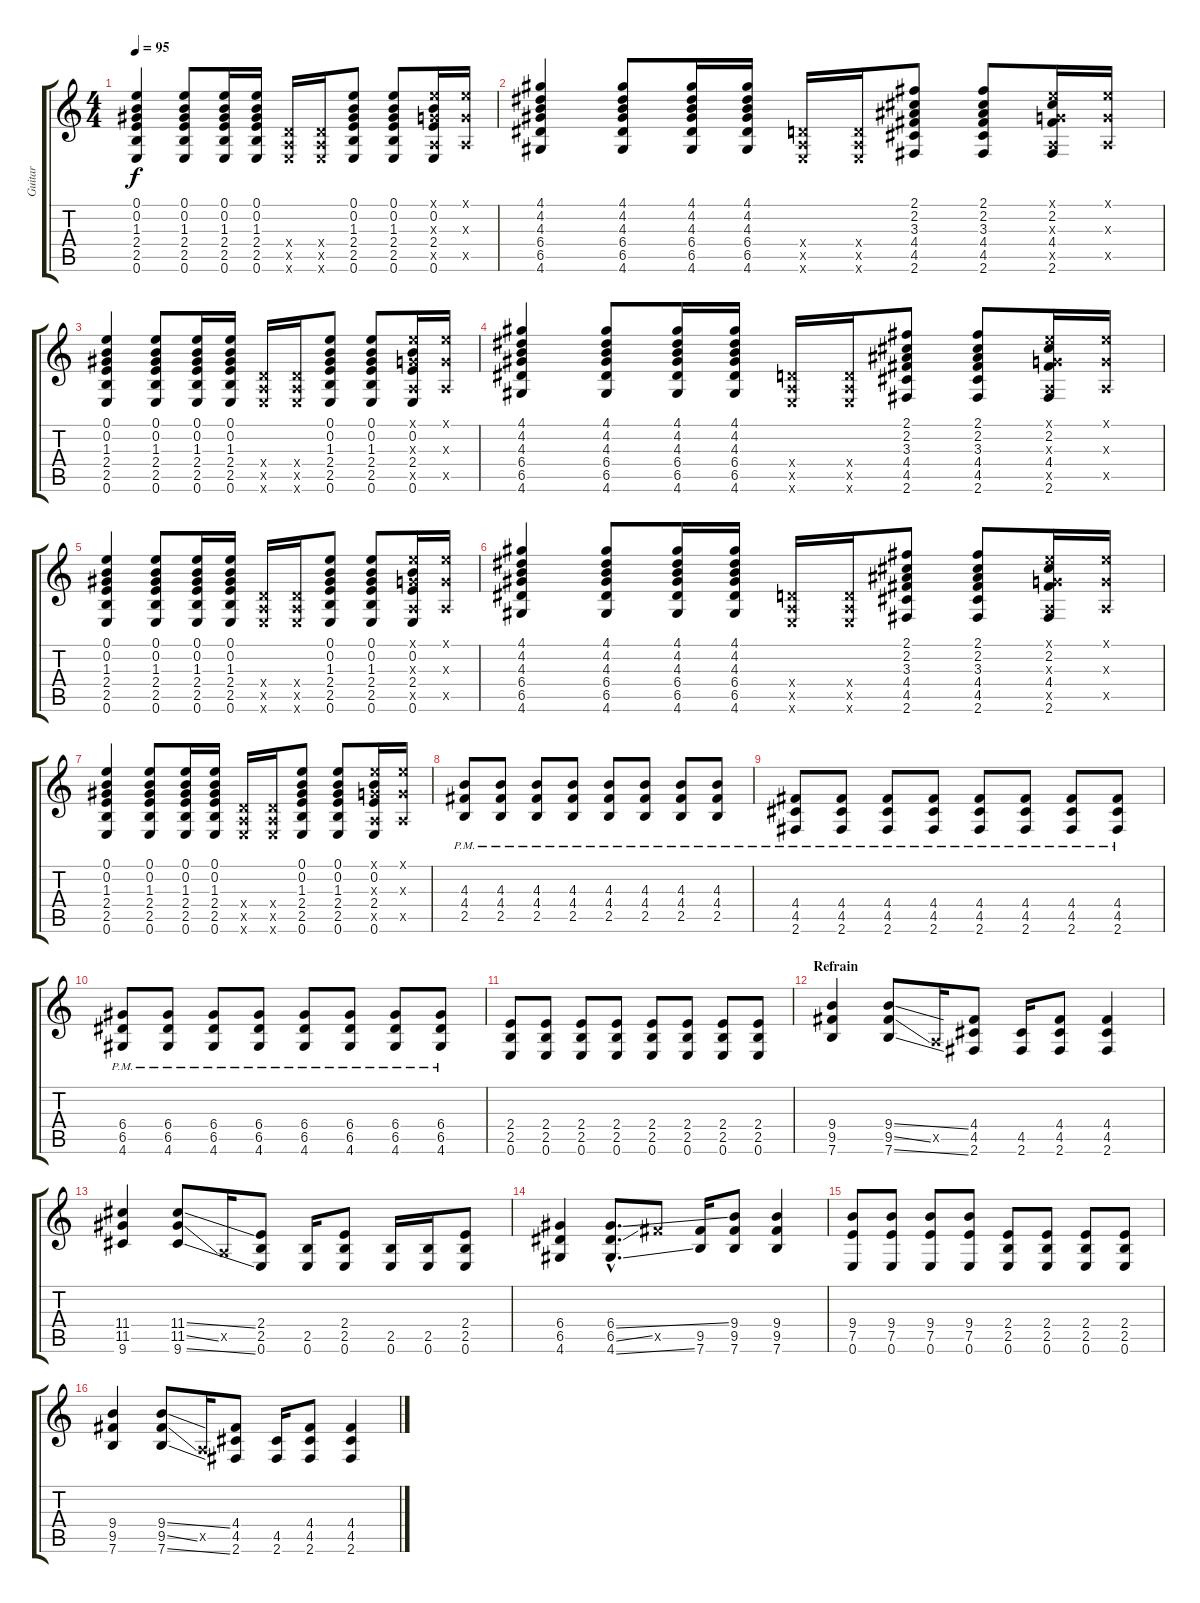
\track ("Guitar" "Guitar") {instrument acousticguitarsteel}
\staff {score tabs}
\tuning (E4 B3 G3 D3 A2 E2) {hide}
\ts (4 4)
\tempo 95
\clef g2
\ks c
(0.1 0.2 1.3 2.4 2.5 0.6).4{dy f} (0.1 0.2 1.3 2.4 2.5 0.6).8 (0.1 0.2 1.3 2.4 2.5 0.6).16 (0.1 0.2 1.3 2.4 2.5 0.6).16 (0.4{x} 0.5{x} 0.6{x}).16 (0.4{x} 0.5{x} 0.6{x}).16 (0.1 0.2 1.3 2.4 2.5 0.6).8 (0.1 0.2 1.3 2.4 2.5 0.6).8 (0.1{x} 0.2 0.3{x} 2.4 0.5{x} 0.6).16 (0.1{x} 0.3{x} 0.5{x}).16 |
(4.1 4.2 4.3 6.4 6.5 4.6).4 (4.1 4.2 4.3 6.4 6.5 4.6).8 (4.1 4.2 4.3 6.4 6.5 4.6).16 (4.1 4.2 4.3 6.4 6.5 4.6).16 (0.4{x} 0.5{x} 0.6{x}).16 (0.4{x} 0.5{x} 0.6{x}).16 (2.1 2.2 3.3 4.4 4.5 2.6).8 (2.1 2.2 3.3 4.4 4.5 2.6).8 (0.1{x} 2.2 0.3{x} 4.4 0.5{x} 2.6).16 (0.1{x} 0.3{x} 0.5{x}).16 |
(0.1 0.2 1.3 2.4 2.5 0.6).4 (0.1 0.2 1.3 2.4 2.5 0.6).8 (0.1 0.2 1.3 2.4 2.5 0.6).16 (0.1 0.2 1.3 2.4 2.5 0.6).16 (0.4{x} 0.5{x} 0.6{x}).16 (0.4{x} 0.5{x} 0.6{x}).16 (0.1 0.2 1.3 2.4 2.5 0.6).8 (0.1 0.2 1.3 2.4 2.5 0.6).8 (0.1{x} 0.2 0.3{x} 2.4 0.5{x} 0.6).16 (0.1{x} 0.3{x} 0.5{x}).16 |
(4.1 4.2 4.3 6.4 6.5 4.6).4 (4.1 4.2 4.3 6.4 6.5 4.6).8 (4.1 4.2 4.3 6.4 6.5 4.6).16 (4.1 4.2 4.3 6.4 6.5 4.6).16 (0.4{x} 0.5{x} 0.6{x}).16 (0.4{x} 0.5{x} 0.6{x}).16 (2.1 2.2 3.3 4.4 4.5 2.6).8 (2.1 2.2 3.3 4.4 4.5 2.6).8 (0.1{x} 2.2 0.3{x} 4.4 0.5{x} 2.6).16 (0.1{x} 0.3{x} 0.5{x}).16 |
(0.1 0.2 1.3 2.4 2.5 0.6).4 (0.1 0.2 1.3 2.4 2.5 0.6).8 (0.1 0.2 1.3 2.4 2.5 0.6).16 (0.1 0.2 1.3 2.4 2.5 0.6).16 (0.4{x} 0.5{x} 0.6{x}).16 (0.4{x} 0.5{x} 0.6{x}).16 (0.1 0.2 1.3 2.4 2.5 0.6).8 (0.1 0.2 1.3 2.4 2.5 0.6).8 (0.1{x} 0.2 0.3{x} 2.4 0.5{x} 0.6).16 (0.1{x} 0.3{x} 0.5{x}).16 |
(4.1 4.2 4.3 6.4 6.5 4.6).4 (4.1 4.2 4.3 6.4 6.5 4.6).8 (4.1 4.2 4.3 6.4 6.5 4.6).16 (4.1 4.2 4.3 6.4 6.5 4.6).16 (0.4{x} 0.5{x} 0.6{x}).16 (0.4{x} 0.5{x} 0.6{x}).16 (2.1 2.2 3.3 4.4 4.5 2.6).8 (2.1 2.2 3.3 4.4 4.5 2.6).8 (0.1{x} 2.2 0.3{x} 4.4 0.5{x} 2.6).16 (0.1{x} 0.3{x} 0.5{x}).16 |
(0.1 0.2 1.3 2.4 2.5 0.6).4 (0.1 0.2 1.3 2.4 2.5 0.6).8 (0.1 0.2 1.3 2.4 2.5 0.6).16 (0.1 0.2 1.3 2.4 2.5 0.6).16 (0.4{x} 0.5{x} 0.6{x}).16 (0.4{x} 0.5{x} 0.6{x}).16 (0.1 0.2 1.3 2.4 2.5 0.6).8 (0.1 0.2 1.3 2.4 2.5 0.6).8 (0.1{x} 0.2 0.3{x} 2.4 0.5{x} 0.6).16 (0.1{x} 0.3{x} 0.5{x}).16 |
(4.3{pm} 4.4{pm} 2.5{pm}).8{volume 9} (4.3{pm} 4.4{pm} 2.5{pm}).8 (4.3{pm} 4.4{pm} 2.5{pm}).8 (4.3{pm} 4.4{pm} 2.5{pm}).8 (4.3{pm} 4.4{pm} 2.5{pm}).8 (4.3{pm} 4.4{pm} 2.5{pm}).8 (4.3{pm} 4.4{pm} 2.5{pm}).8 (4.3{pm} 4.4{pm} 2.5{pm}).8 |
(4.4{pm} 4.5{pm} 2.6{pm}).8 (4.4{pm} 4.5{pm} 2.6{pm}).8 (4.4{pm} 4.5{pm} 2.6{pm}).8 (4.4{pm} 4.5{pm} 2.6{pm}).8 (4.4{pm} 4.5{pm} 2.6{pm}).8 (4.4{pm} 4.5{pm} 2.6{pm}).8 (4.4{pm} 4.5{pm} 2.6{pm}).8 (4.4{pm} 4.5{pm} 2.6{pm}).8 |
(6.4{pm} 6.5{pm} 4.6{pm}).8 (6.4{pm} 6.5{pm} 4.6{pm}).8 (6.4{pm} 6.5{pm} 4.6{pm}).8 (6.4{pm} 6.5{pm} 4.6{pm}).8 (6.4{pm} 6.5{pm} 4.6{pm}).8 (6.4{pm} 6.5{pm} 4.6{pm}).8 (6.4{pm} 6.5{pm} 4.6{pm}).8 (6.4{pm} 6.5{pm} 4.6{pm}).8 |
(2.4 2.5 0.6).8{volume 5 instrument distortionguitar} (2.4 2.5 0.6).8{volume 12} (2.4 2.5 0.6).8 (2.4 2.5 0.6).8 (2.4 2.5 0.6).8 (2.4 2.5 0.6).8 (2.4 2.5 0.6).8 (2.4 2.5 0.6).8 |
\section ("" "Refrain")
(9.4 9.5 7.6).4 (9.4{ss} 9.5{ss} 7.6{ss}).8 0.5{x}.16 (4.4 4.5 2.6).8 (4.5 2.6).16 (4.4 4.5 2.6).8 (4.4 4.5 2.6).4 |
(11.4 11.5 9.6).4 (11.4{ss} 11.5{ss} 9.6{ss}).8 0.5{x}.16 (2.4 2.5 0.6).8 (2.5 0.6).16 (2.4 2.5 0.6).8 (2.5 0.6).16 (2.5 0.6).16 (2.4 2.5 0.6).8 |
(6.4 6.5 4.6).4 (6.4{ss hac} 6.5{ss hac} 4.6{ss hac}).8{d} 9.5{x}.8 (9.5 7.6).16 (9.4 9.5 7.6).8 (9.4 9.5 7.6).4 |
(9.4 7.5 0.6).8 (9.4 7.5 0.6).8 (9.4 7.5 0.6).8 (9.4 7.5 0.6).8 (2.4 2.5 0.6).8 (2.4 2.5 0.6).8 (2.4 2.5 0.6).8 (2.4 2.5 0.6).8 |
(9.4 9.5 7.6).4 (9.4{ss} 9.5{ss} 7.6{ss}).8 0.5{x}.16 (4.4 4.5 2.6).8 (4.5 2.6).16 (4.4 4.5 2.6).8 (4.4 4.5 2.6).4
